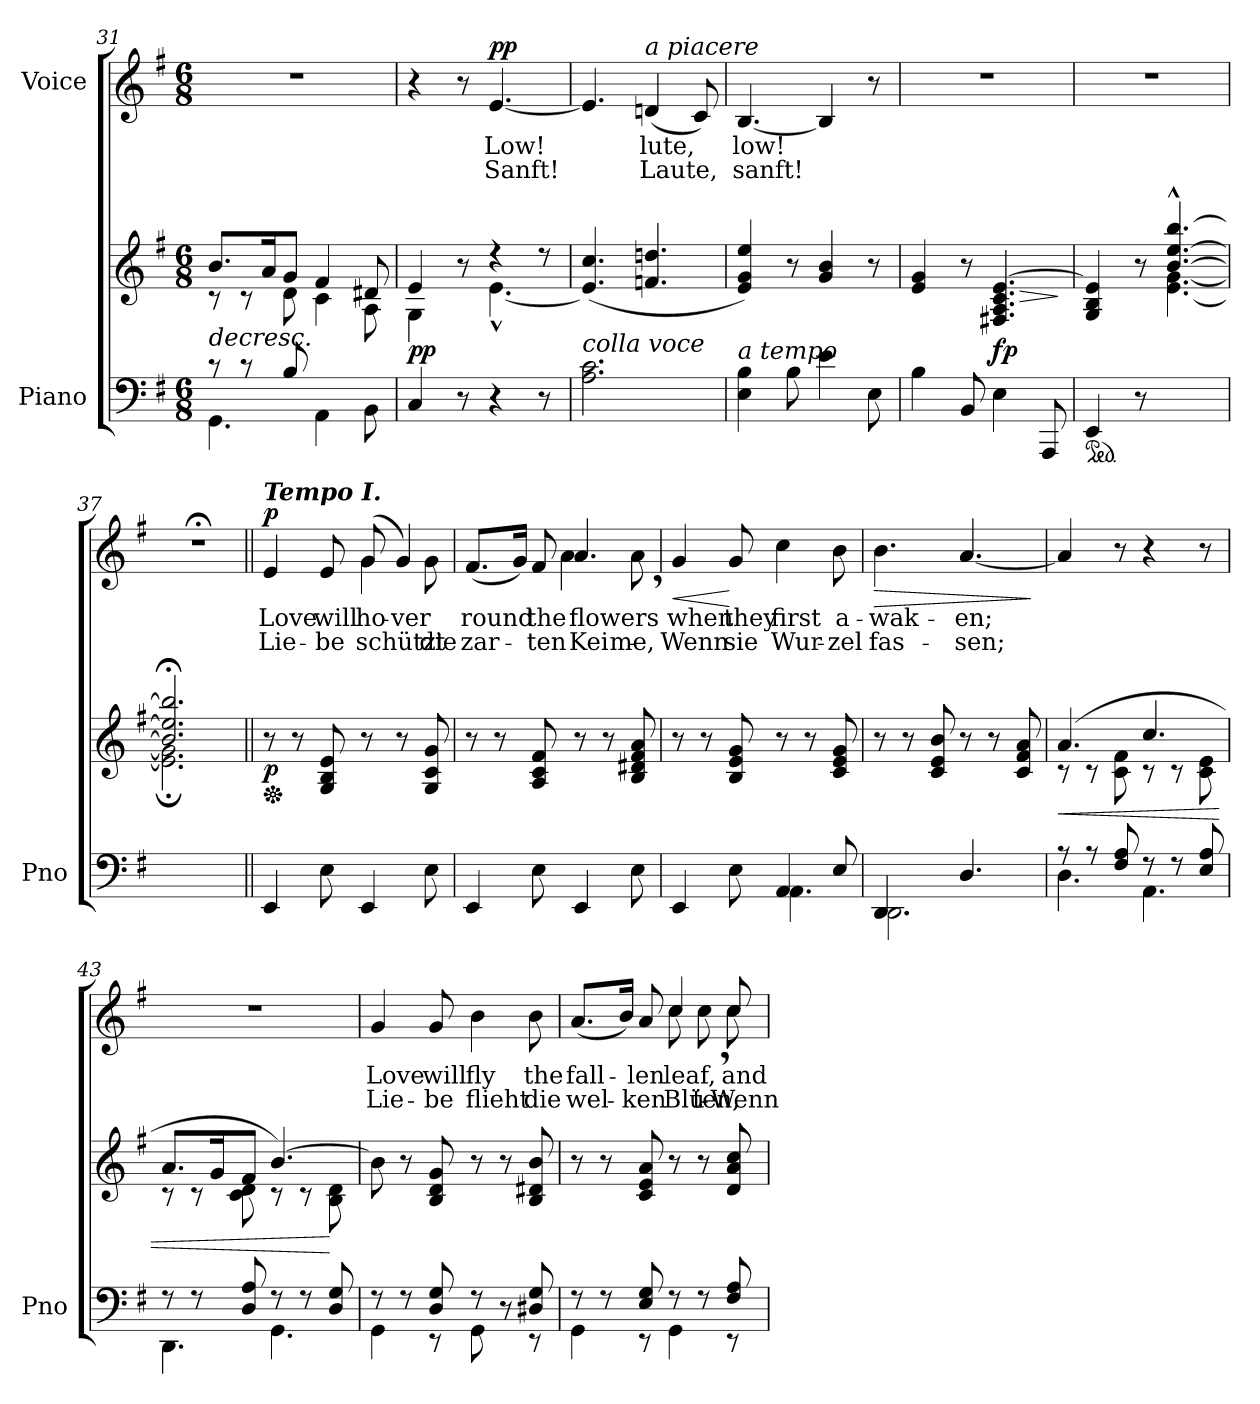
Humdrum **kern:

**kern	**kern	**dynam	**kern	**text	**text	**dynam
*part2	*part2	*part2	*part1	*part1	*part1	*part1
*staff3	*staff2	*staff2/3	*staff1	*staff1	*staff1	*staff1
*I"Piano	*	*	*I"Voice	*	*	*
*I'Pno	*	*	*	*	*	*
*clefF4	*clefG2	*	*clefG2	*	*	*
*k[f#]	*k[f#]	*	*k[f#]	*	*	*
*M6/8	*M6/8	*	*M6/8	*	*	*
=31	=31	=31	=31	=31	=31	=31
*^	*	*	*	*	*	*
!	!	!	!LO:HP:b	!	!	!	!
*	*	*^	*	*	*	*	*
8r	4.GG\	8.b/L	8r	>	2.r	.	.	.
8r	.	.	8r	.	.	.	.	.
.	.	16a/K	.	.	.	.	.	.
8B/	.	8g/J	8d\	.	.	.	.	.
4.ryy	4AA\	4f#/	(4c\	.	.	.	.	.
.	8BB\	8d#X/	8A\	.	.	.	.	.
=32	=32	=32	=32	=32	=32	=32	=32	=32
!	!	!	!	!LO:DY:b	!	!	!	!
*v	*v	*	*	*	*	*	*	*
4C/	4e/	4G\	pp	4r	.	.	.
8r	8r	8ryy	.	8r	.	.	.
!	!	!	!	!	!	!	!LO:DY:a
4r	4r	[4.e^^\	.	[4.e/	Low!	Sanft!	pp
8r	8r	.	.	.	.	.	.
*	*v	*v	*	*	*	*	*
=33	=33	=33	=33	=33	=33	=33
!LO:TX:i:t=colla voce	!	!	!	!	!	!
2.A\ 2.c\	(4.e/] 4.cc/	.	4.e/]	.	.	.
!	!	!	!LO:TX:a:i:t=a piacere	!	!	!
.	4.fn/ 4.ddn/	.	(4dn/	lute,	Laute,	.
.	.	.	8c/)	.	.	.
=34	=34	=34	=34	=34	=34	=34
!LO:TX:a:i:t=a tempo	!	!	!	!	!	!
4E\ 4B\	4e/ 4g/ 4ee/)	.	[4.B/	low!	sanft!	.
8B\	8r	.	.	.	.	.
4e\	4g/ 4b/	.	4B/]	.	.	.
8E\	8r	.	8r	.	.	.
=35	=35	=35	=35	=35	=35	=35
4B\	4e/ 4g/	.	2.r	.	.	.
8BB/	8r	.	.	.	.	.
!	!	!LO:HP:b	!	!	!	!
!	!	!LO:DY:n=1:b	!	!	!	!
4E\	4.F#X/ 4.A/ 4.c/ [4.e/	> fp	.	.	.	.
8AAA/	.	.	.	.	.	.
.	.	]	.	.	.	.
=36	=36	=36	=36	=36	=36	=36
*ped	*	*	*	*	*	*
*	*^	*	*	*	*	*
4EE/	4G/ 4B/ 4e/]	4.ryy	.	2.r	.	.	.
8r	8r	.	.	.	.	.	.
4.ryy	[>4.b/^^ [4.ee/^^ [4.bb/^^	[4.e\ [<4.g\	.	.	.	.	.
=37	=37	=37	=37	=37	=37	=37	=37
2.ryy	2.b/];< 2.ee/];< 2.bb/];<	2.e\]; 2.g\];	.	2.r;<	.	.	.
*	*v	*v	*	*	*	*	*
=38||	=38||	=38||	=38||	=38||	=38||	=38||
*	*Xped	*	*	*	*	*
*	*^	*	*^	*	*	*
!	!	!	!	!LO:TX:a:Bi:t=Tempo I.	!	!	!	!
!	!	!	!LO:DY:b	!	!	!	!	!LO:DY:a
*	*v	*v	*	*	*	*	*	*
4EE/	8r	p	4e/	4.ryy	Love	Lie-	p
.	8r	.	.	.	.	.	.
8E\	8G/ 8B/ 8e/	.	8e/	.	will	-be	.
4EE/	8r	.	(<8g/	4g\	ho-	schützt	.
.	8r	.	4g/)	.	-ver	.	.
8E\	8G/ 8c/ 8g/	.	.	8g!\	.	die	.
=39	=39	=39	=39	=39	=39	=39	=39
4EE/	8r	.	(8.f#/L	4.ryy	round	zar-	.
.	8r	.	.	.	.	.	.
.	.	.	16g/Jk)	.	.	.	.
8E\	8A/ 8c/ 8f#/	.	8f#/	.	the	-ten	.
!	!	!	!LO:N:head=solid	!	!	!	!
4EE/	8r	.	4.a/	4a\	flowers	Kei-	.
.	8r	.	.	.	.	.	.
8E\	8B/ 8d#X/ 8f#/ 8a/	.	.	8a,<!\	.	me,	.
=40	=40	=40	=40	=40	=40	=40	=40
*^	*	*	*	*	*	*	*
!	!	!	!	!	!	!	!	!LO:HP:b
*	*	*	*	*v	*v	*	*	*
4EE/	4.ryy	8r	.	4g/	when	-Wenn	<
.	.	8r	.	.	.	.	.
8E\	.	8B/ 8e/ 8g/	.	8g/	they	sie	[
4AA/	4.AA\	8r	.	4cc\	first	Wur-	.
.	.	8r	.	.	.	.	.
8E/	.	8c/ 8e/ 8g/	.	8b\	a-	-zel	.
=41	=41	=41	=41	=41	=41	=41	=41
!	!	!	!	!	!	!	!LO:HP:b
4.DD/	2.DD\	8r	.	4.b\	-wak-	fas-	>
.	.	8r	.	.	.	.	.
.	.	8c/ 8e/ 8b/	.	.	.	.	.
4.D/	.	8r	.	[4.a/	-en;	-sen;	.
.	.	8r	.	.	.	.	.
.	.	8c/ 8f#/ 8a/	.	.	.	.	.
*v	*v	*	*	*	*	*	*
.	.	.	.	.	.	]
=42	=42	=42	=42	=42	=42	=42
*^	*	*	*	*	*	*
!	!	!LO:TX:i:t=cantabile	!	!	!	!	!
!	!	!	!LO:HP:b	!	!	!	!
*	*	*^	*	*	*	*	*
8r	4.D\	(4.a/	8r	<	4a/]	.	.	.
8r	.	.	8r	.	.	.	.	.
8F#/ 8A/	.	.	8c\ 8f#\	.	8r	.	.	.
8r	4.AA\	4.cc/	8r	.	4r	.	.	.
8r	.	.	8r	]	.	.	.	.
8E/ 8A/	.	.	8c\ 8e\	.	8r	.	.	.
=43	=43	=43	=43	=43	=43	=43	=43	=43
8r	4.DD\	8.a/L	8r	.	2.r	.	.	.
8r	.	.	8r	.	.	.	.	.
.	.	16g/K	.	.	.	.	.	.
8D/ 8A/	.	8f#/J	8c\ 8d\	.	.	.	.	.
8r	4.GG\	[4.b/)	8r	.	.	.	.	.
8r	.	.	8r	.	.	.	.	.
8D/ 8G/	.	.	8B\ 8d\	[	.	.	.	.
*	*	*v	*v	*	*	*	*	*
=44	=44	=44	=44	=44	=44	=44	=44
8r	4GG\	8b\]	.	4g/	Love	Lie-	.
8r	.	8r	.	.	.	.	.
8D/ 8G/	8r	8B/ 8d/ 8g/	.	8g/	will	-be	.
8r	8GG\	8r	.	4b\	fly	flieht	.
8r	8ryy	8r	.	.	.	.	.
8D#X/ 8G/	8r	8B/ 8d#X/ 8b/	.	8b\	the	die	.
=45	=45	=45	=45	=45	=45	=45	=45
*	*	*	*	*^	*	*	*
8r	4GG\	8r	.	(8.a/L	4.ryy	fall-	wel-	.
8r	.	8r	.	.	.	.	.	.
.	.	.	.	16b/Jk)	.	.	.	.
8E/ 8G/	8r	8c/ 8e/ 8a/	.	8a/	.	-len	-ken	.
8r	4GG\	8r	.	4cc/	8cc\	leaf,	Blü-	.
8r	.	8r	.	.	8cc,<!\	.	ten,	.
8F#/ 8A/	8r	8d/ 8a/ 8cc/	.	8cc/	8cc\	and	-Wenn	.
*v	*v	*	*	*v	*v	*	*	*
=	=	=	=	=	=	=
*-	*-	*-	*-	*-	*-	*-
